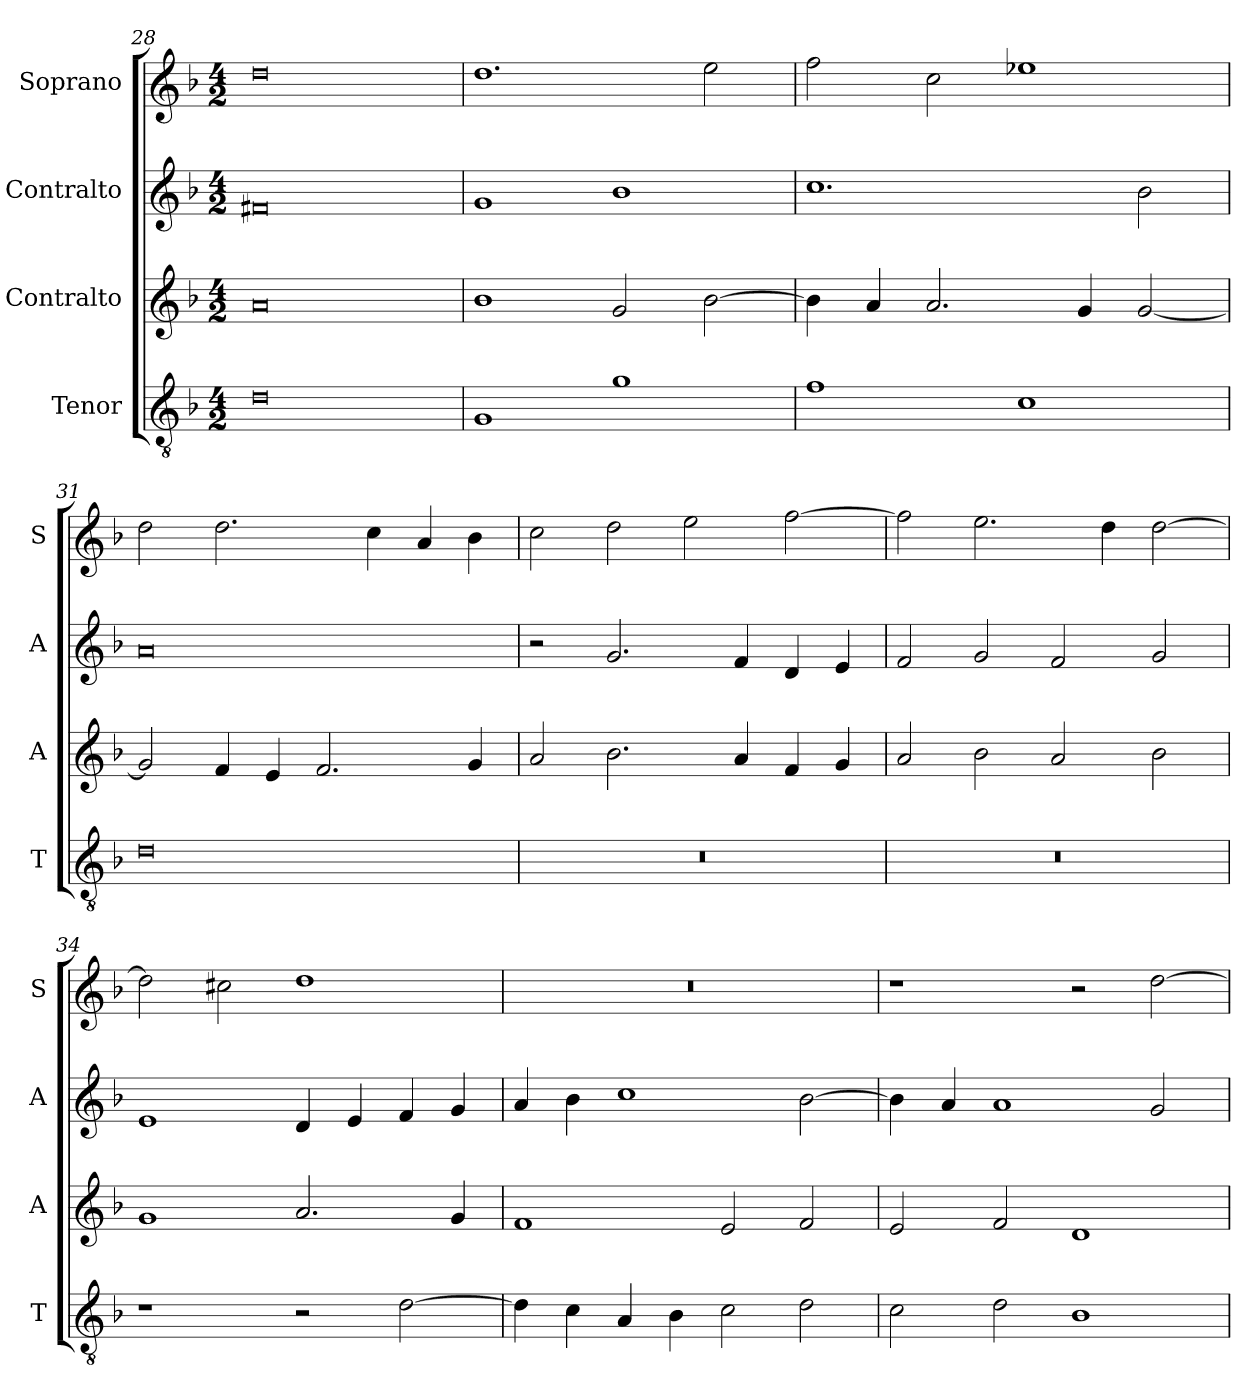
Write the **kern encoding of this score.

**kern	**kern	**kern	**kern
*part4	*part3	*part2	*part1
*staff4	*staff3	*staff2	*staff1
*I"Tenor	*I"Contralto	*I"Contralto	*I"Soprano
*I'T	*I'A	*I'A	*I'S
*clefGv2	*clefG2	*clefG2	*clefG2
*k[b-]	*k[b-]	*k[b-]	*k[b-]
*G:dor	*G:dor	*G:dor	*G:dor
*M4/2	*M4/2	*M4/2	*M4/2
=28	=28	=28	=28
0d	0a	0f#X	0dd
=29	=29	=29	=29
1G	1b-	1g	1.dd
1g	2g	1b-	.
.	[2b-	.	2ee
=30	=30	=30	=30
1f	4b-]	1.cc	2ff
.	4a	.	.
.	2.a	.	2cc
1c	.	.	1ee-X
.	4g	.	.
.	[2g	2b-	.
=31	=31	=31	=31
0d	2g]	0a	2dd
.	4f	.	2.dd
.	4e	.	.
.	2.f	.	.
.	.	.	4cc
.	.	.	4a
.	4g	.	4b-
=32	=32	=32	=32
0r	2a	2r	2cc
.	2.b-	2.g	2dd
.	.	.	2ee
.	4a	4f	.
.	4f	4d	[2ff
.	4g	4e	.
=33	=33	=33	=33
0r	2a	2f	2ff]
.	2b-	2g	2.ee
.	2a	2f	.
.	.	.	4dd
.	2b-	2g	[2dd
=34	=34	=34	=34
1r	1g	1e	2dd]
.	.	.	2cc#X
2r	2.a	4d	1dd
.	.	4e	.
[2d	.	4f	.
.	4g	4g	.
=35	=35	=35	=35
4d]	1f	4a	0r
4c	.	4b-	.
4A	.	1cc	.
4B-	.	.	.
2c	2e	.	.
2d	2f	[2b-	.
=36	=36	=36	=36
2c	2e	4b-]	1r
.	.	4a	.
2d	2f	1a	.
1B-	1d	.	2r
.	.	2g	[2dd
=	=	=	=
*-	*-	*-	*-
